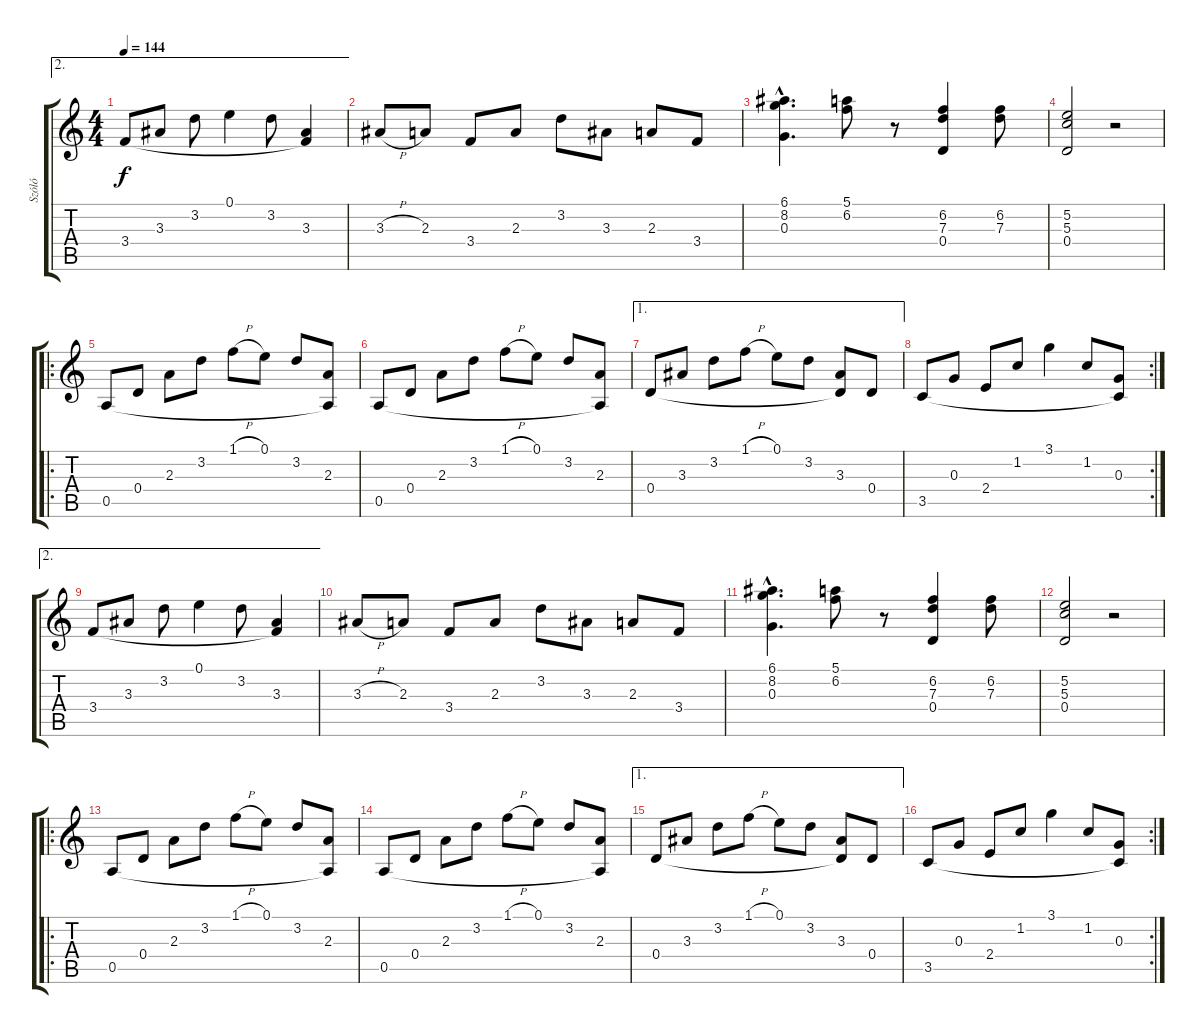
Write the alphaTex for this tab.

\track ("Szóló" "Szóló") {instrument acousticguitarnylon}
\staff {score tabs}
\tuning (E4 B3 G3 D3 A2 E2) {hide}
\ae 2
\ts (4 4)
\tempo 144
\clef g2
\ks c
3.4.8{dy f} 3.3.8 3.2.8 0.1.4 3.2.8 (3.3 3.4{t}).4 |
3.3{h}.8 2.3.8 3.4.8 2.3.8 3.2.8 3.3.8 2.3.8 3.4.8 |
(6.1{hac} 8.2{hac} 0.3{hac}).4{d} (5.1 6.2).8 r.8 (6.2 7.3 0.4).4 (6.2 7.3).8 |
(5.2 5.3 0.4).2 r.2 |
\ro
0.5.8 0.4.8 2.3.8 3.2.8 1.1{h}.8 0.1.8 3.2.8 (2.3 0.5{t}).8 |
0.5.8 0.4.8 2.3.8 3.2.8 1.1{h}.8 0.1.8 3.2.8 (2.3 0.5{t}).8 |
\ae 1
0.4.8 3.3.8 3.2.8 1.1{h}.8 0.1.8 3.2.8 (3.3 0.4{t}).8 0.4.8 |
\rc 2
3.5.8 0.3.8 2.4.8 1.2.8 3.1.4 1.2.8 (0.3 3.5{t}).8 |
\ae 2
3.4.8 3.3.8 3.2.8 0.1.4 3.2.8 (3.3 3.4{t}).4 |
3.3{h}.8 2.3.8 3.4.8 2.3.8 3.2.8 3.3.8 2.3.8 3.4.8 |
(6.1{hac} 8.2{hac} 0.3{hac}).4{d} (5.1 6.2).8 r.8 (6.2 7.3 0.4).4 (6.2 7.3).8 |
(5.2 5.3 0.4).2 r.2 |
\ro
0.5.8 0.4.8 2.3.8 3.2.8 1.1{h}.8 0.1.8 3.2.8 (2.3 0.5{t}).8 |
0.5.8 0.4.8 2.3.8 3.2.8 1.1{h}.8 0.1.8 3.2.8 (2.3 0.5{t}).8 |
\ae 1
0.4.8 3.3.8 3.2.8 1.1{h}.8 0.1.8 3.2.8 (3.3 0.4{t}).8 0.4.8 |
\rc 2
3.5.8 0.3.8 2.4.8 1.2.8 3.1.4 1.2.8 (0.3 3.5{t}).8
